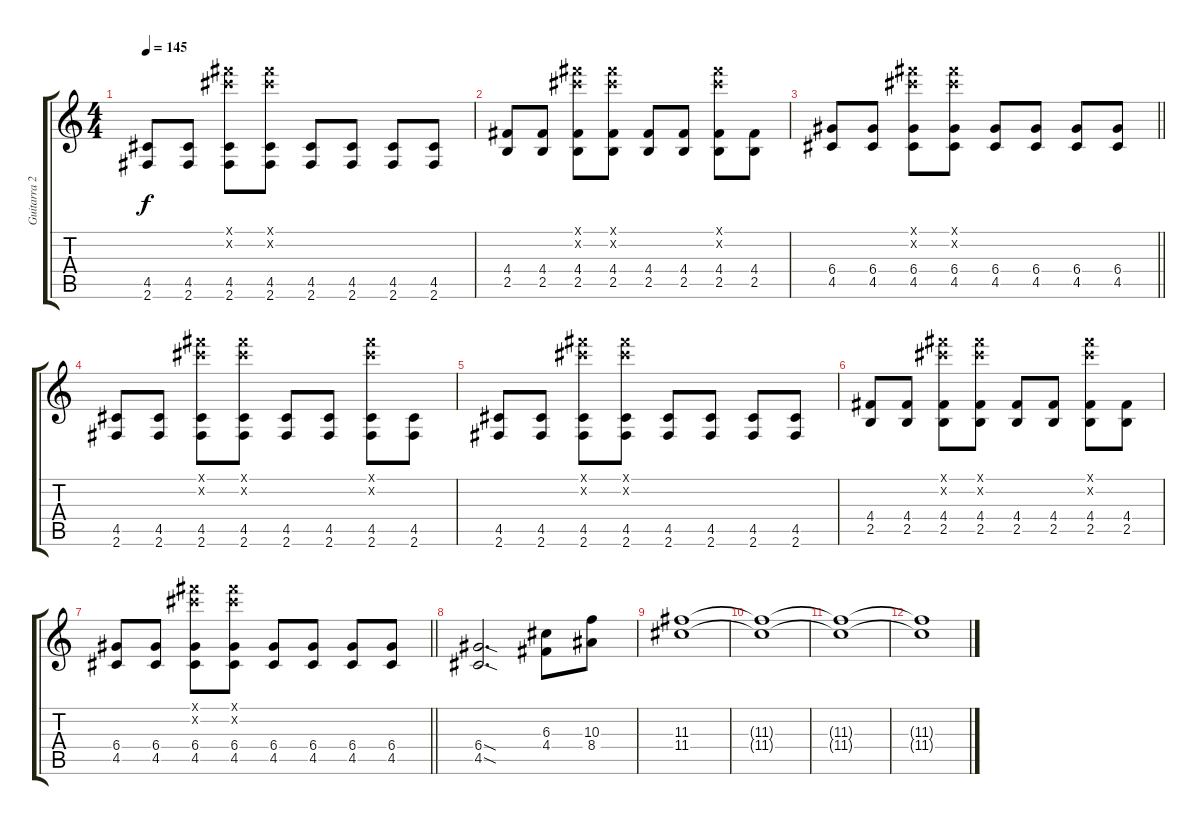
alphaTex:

\track ("Guitarra 2" "Guitarra 2") {instrument overdrivenguitar}
\staff {score tabs}
\tuning (E4 B3 G3 D3 A2 E2) {hide}
\ts (4 4)
\tempo 145
\clef g2
\ks c
(4.5 2.6).8{dy f} (4.5 2.6).8 (14.1{x} 14.2{x} 4.5 2.6).8 (14.1{x} 14.2{x} 4.5 2.6).8 (4.5 2.6).8 (4.5 2.6).8 (4.5 2.6).8 (4.5 2.6).8 |
(4.4 2.5).8 (4.4 2.5).8 (14.1{x} 14.2{x} 4.4 2.5).8 (14.1{x} 14.2{x} 4.4 2.5).8 (4.4 2.5).8 (4.4 2.5).8 (14.1{x} 14.2{x} 4.4 2.5).8 (4.4 2.5).8 |
\barLineRight lightlight
(6.4 4.5).8 (6.4 4.5).8 (14.1{x} 14.2{x} 6.4 4.5).8 (14.1{x} 14.2{x} 6.4 4.5).8 (6.4 4.5).8 (6.4 4.5).8 (6.4 4.5).8 (6.4 4.5).8 |
(4.5 2.6).8 (4.5 2.6).8 (14.1{x} 14.2{x} 4.5 2.6).8 (14.1{x} 14.2{x} 4.5 2.6).8 (4.5 2.6).8 (4.5 2.6).8 (14.1{x} 14.2{x} 4.5 2.6).8 (4.5 2.6).8 |
(4.5 2.6).8 (4.5 2.6).8 (14.1{x} 14.2{x} 4.5 2.6).8 (14.1{x} 14.2{x} 4.5 2.6).8 (4.5 2.6).8 (4.5 2.6).8 (4.5 2.6).8 (4.5 2.6).8 |
(4.4 2.5).8 (4.4 2.5).8 (14.1{x} 14.2{x} 4.4 2.5).8 (14.1{x} 14.2{x} 4.4 2.5).8 (4.4 2.5).8 (4.4 2.5).8 (14.1{x} 14.2{x} 4.4 2.5).8 (4.4 2.5).8 |
\barLineRight lightlight
(6.4 4.5).8 (6.4 4.5).8 (14.1{x} 14.2{x} 6.4 4.5).8 (14.1{x} 14.2{x} 6.4 4.5).8 (6.4 4.5).8 (6.4 4.5).8 (6.4 4.5).8 (6.4 4.5).8 |
(6.4{sod} 4.5{sod}).2{d} (6.3 4.4).8 (10.3 8.4).8 |
(11.3 11.4).1 |
(11.3{t} 11.4{t}).1 |
(11.3{t} 11.4{t}).1 |
(11.3{t} 11.4{t}).1
